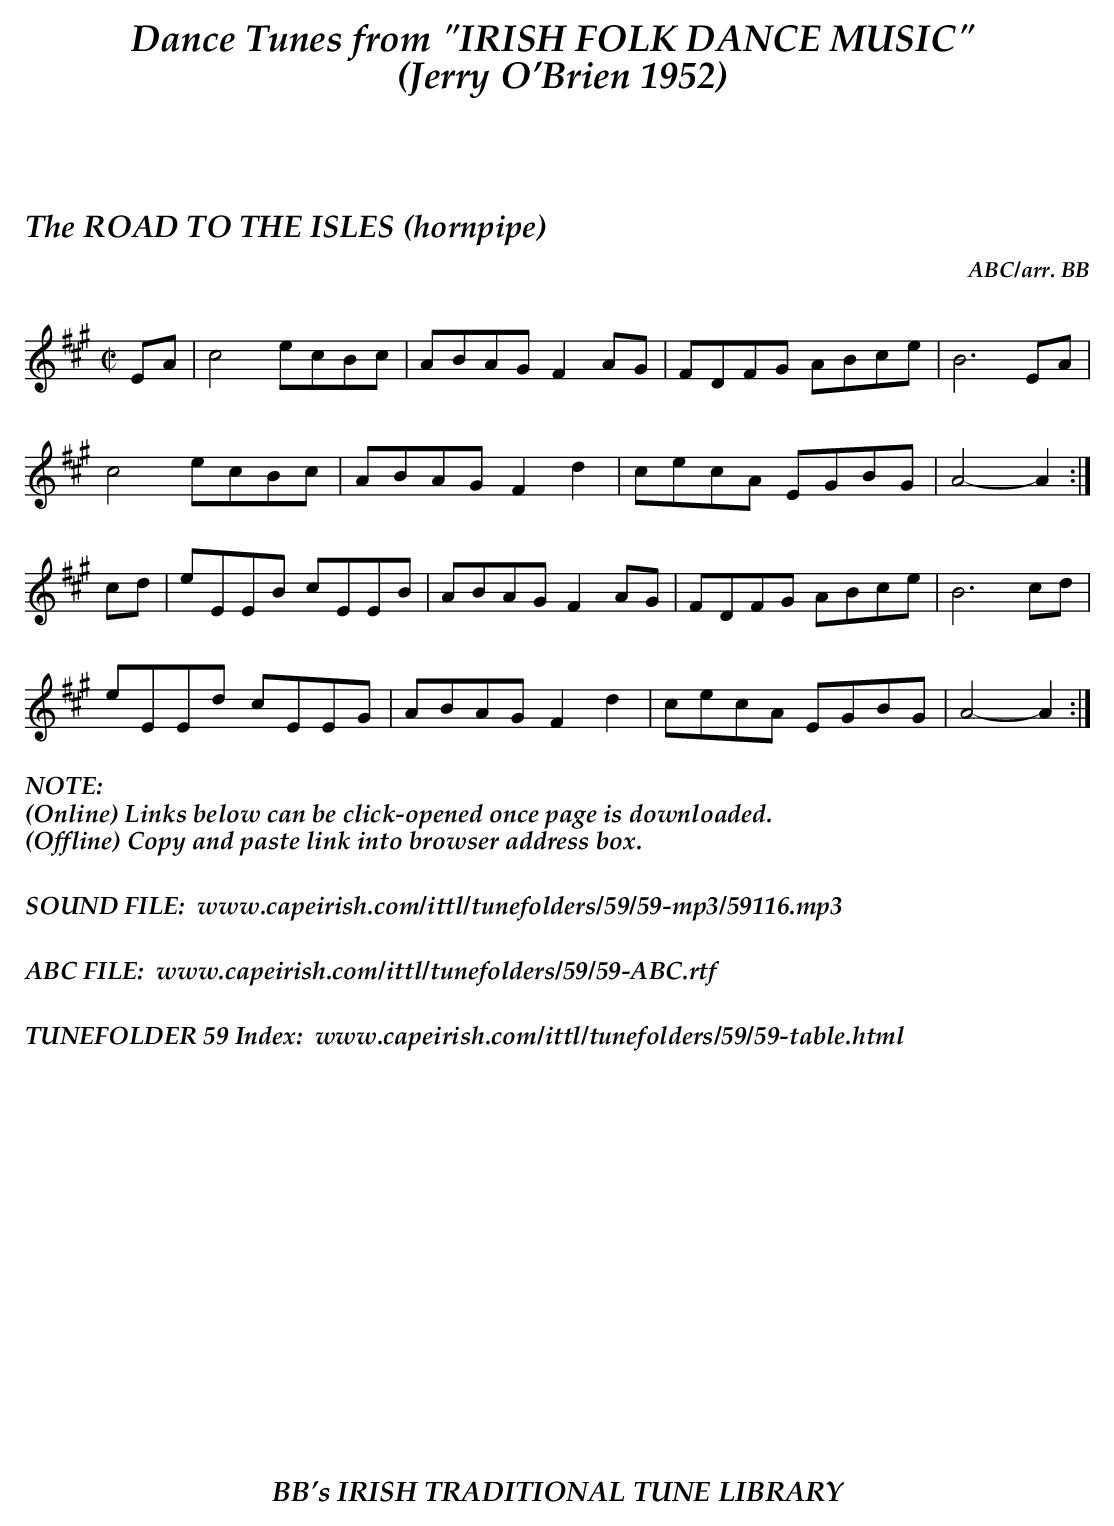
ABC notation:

X:1
T:ROAD TO THE ISLES (hornpipe), The
C:ABC/arr. BB
M:C|
K:A
EA|c4 ecBc|ABAG F2AG|FDFG ABce|B6 EA|
c4 ecBc|ABAG F2d2|cecA EGBG|A4-A2 :|
cd|eEEB cEEB|ABAG F2AG|FDFG ABce|B6 cd|
eEEd cEEG|ABAG F2d2|cecA EGBG|A4-A2 :|
%%textfont "Palatino-BoldItalic" 16
%%begintext
%%NOTE:
(Online) Links below can be click-opened once page is downloaded.
(Offline) Copy and paste link into browser address box.
%%
%%
SOUND FILE:  www.capeirish.com/ittl/tunefolders/59/59-mp3/59116.mp3
%%
%%
ABC FILE:  www.capeirish.com/ittl/tunefolders/59/59-ABC.rtf
%%
%%
TUNEFOLDER 59 Index:  www.capeirish.com/ittl/tunefolders/59/59-table.html
